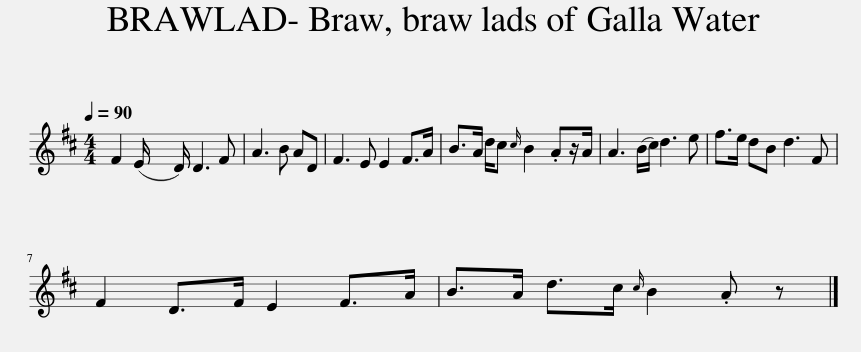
X:1
L:1/8
Q:1/4=90
M:4/4
I:linebreak $
K:D
V:1 treble
V:1
 F2 (E/ x4 D/) D3 F | A3 B AD | F3 E E2 F>A | B>A d/c{c} B2 .Az/A/ | A3 (B/c/) d3 e | %5
 f>e dB d3 F |$ F2 D>F E2 F>A | B>A d>c{c} B2 .A z |] %8
